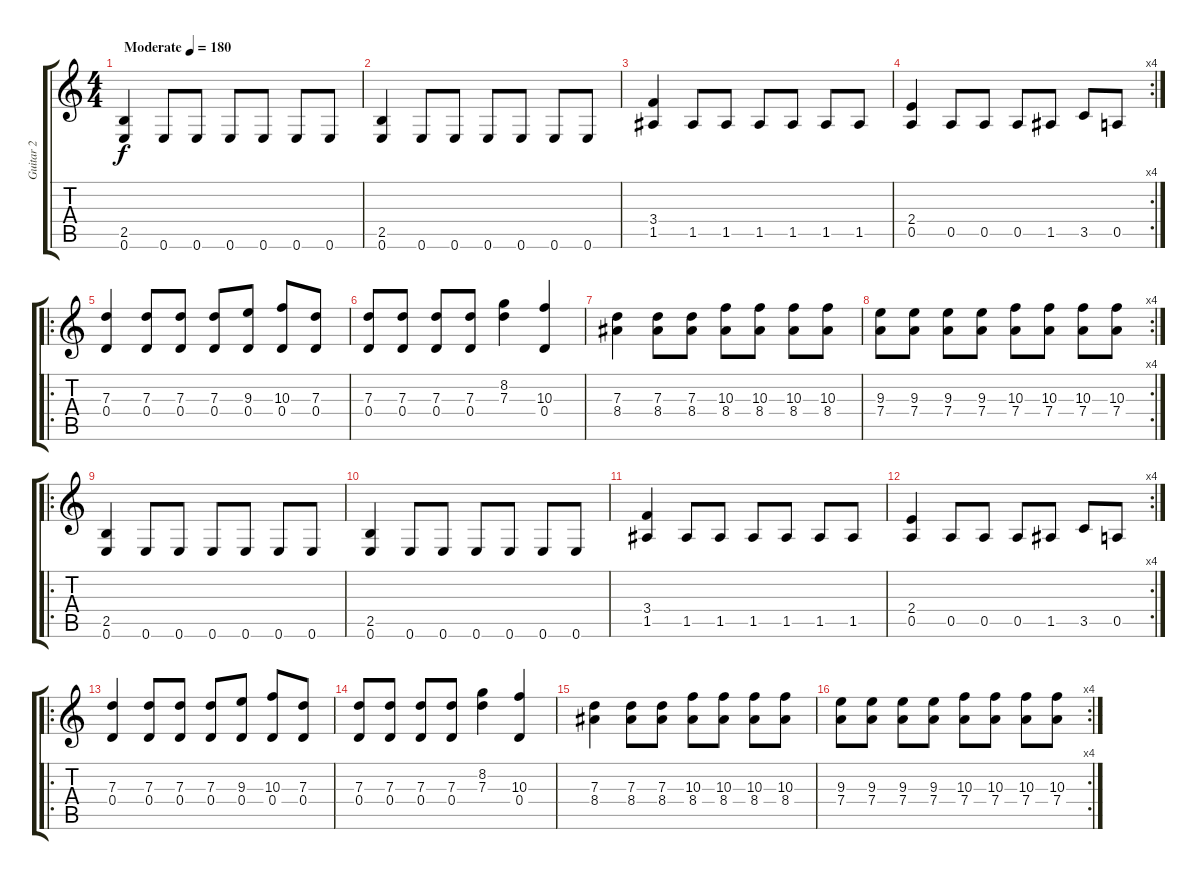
\track ("Guitar 2" "Guitar 2") {instrument overdrivenguitar}
\staff {score tabs}
\tuning (E4 B3 G3 D3 A2 E2) {hide}
\ts (4 4)
\tempo (180 "Moderate")
\clef g2
\ks c
(2.5 0.6).4{dy f instrument overdrivenguitar} 0.6.8 0.6.8 0.6.8 0.6.8 0.6.8 0.6.8 |
(2.5 0.6).4 0.6.8 0.6.8 0.6.8 0.6.8 0.6.8 0.6.8 |
(3.4 1.5).4 1.5.8 1.5.8 1.5.8 1.5.8 1.5.8 1.5.8 |
\rc 4
(2.4 0.5).4 0.5.8 0.5.8 0.5.8 1.5.8 3.5.8 0.5.8 |
\ro
(7.3 0.4).4 (7.3 0.4).8 (7.3 0.4).8 (7.3 0.4).8 (9.3 0.4).8 (10.3 0.4).8 (7.3 0.4).8 |
(7.3 0.4).8 (7.3 0.4).8 (7.3 0.4).8 (7.3 0.4).8 (8.2 7.3).4 (10.3 0.4).4 |
(7.3 8.4).4 (7.3 8.4).8 (7.3 8.4).8 (10.3 8.4).8 (10.3 8.4).8 (10.3 8.4).8 (10.3 8.4).8 |
\rc 4
(9.3 7.4).8 (9.3 7.4).8 (9.3 7.4).8 (9.3 7.4).8 (10.3 7.4).8 (10.3 7.4).8 (10.3 7.4).8 (10.3 7.4).8 |
\ro
(2.5 0.6).4 0.6.8 0.6.8 0.6.8 0.6.8 0.6.8 0.6.8 |
(2.5 0.6).4 0.6.8 0.6.8 0.6.8 0.6.8 0.6.8 0.6.8 |
(3.4 1.5).4 1.5.8 1.5.8 1.5.8 1.5.8 1.5.8 1.5.8 |
\rc 4
(2.4 0.5).4 0.5.8 0.5.8 0.5.8 1.5.8 3.5.8 0.5.8 |
\ro
(7.3 0.4).4 (7.3 0.4).8 (7.3 0.4).8 (7.3 0.4).8 (9.3 0.4).8 (10.3 0.4).8 (7.3 0.4).8 |
(7.3 0.4).8 (7.3 0.4).8 (7.3 0.4).8 (7.3 0.4).8 (8.2 7.3).4 (10.3 0.4).4 |
(7.3 8.4).4 (7.3 8.4).8 (7.3 8.4).8 (10.3 8.4).8 (10.3 8.4).8 (10.3 8.4).8 (10.3 8.4).8 |
\rc 4
(9.3 7.4).8 (9.3 7.4).8 (9.3 7.4).8 (9.3 7.4).8 (10.3 7.4).8 (10.3 7.4).8 (10.3 7.4).8 (10.3 7.4).8
